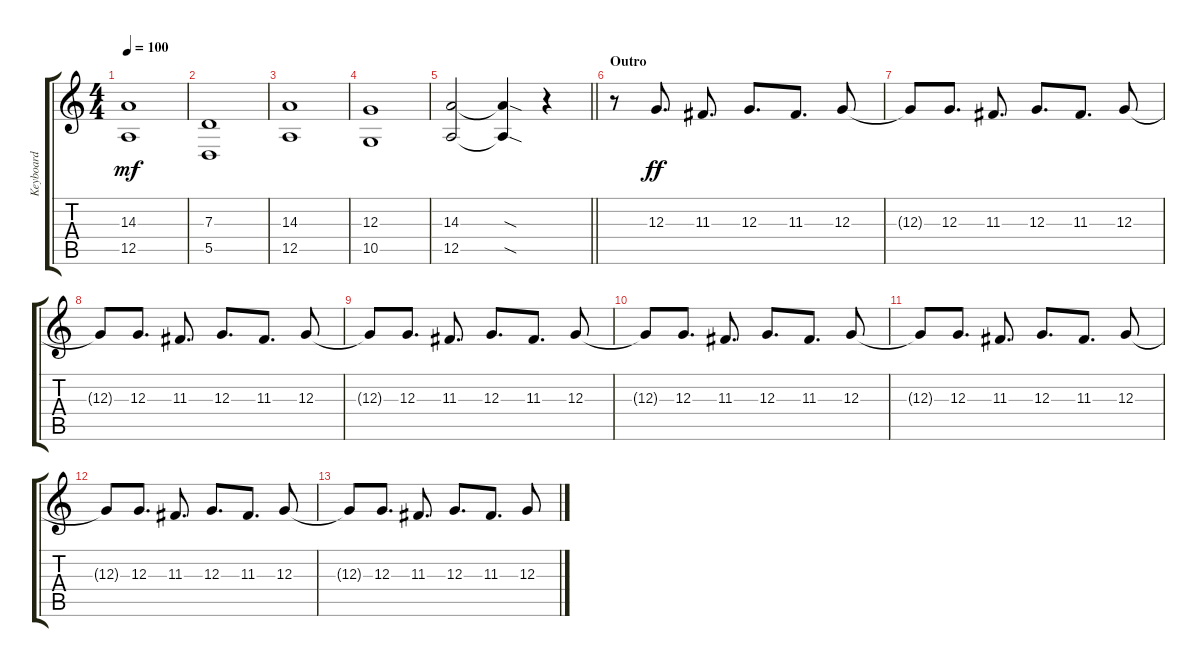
\track ("Keyboard" "Keyboard") {instrument fx7echoes}
\staff {score tabs}
\tuning (E4 B3 G3 D3 A2 E2) {hide}
\ts (4 4)
\tempo 100
\clef g2
\ks c
(14.3 12.5).1{dy mf} |
(7.3 5.5).1 |
(14.3 12.5).1 |
(12.3 10.5).1 |
\barLineRight lightlight
(14.3 12.5).2 (14.3{sod t} 12.5{sod t}).4 r.4 |
\section ("" "Outro")
r.8 12.3.8{d dy ff} 11.3.8{d} 12.3.8{d} 11.3.8{d} 12.3.8 |
12.3{t}.8 12.3.8{d} 11.3.8{d} 12.3.8{d} 11.3.8{d} 12.3.8 |
12.3{t}.8 12.3.8{d} 11.3.8{d} 12.3.8{d} 11.3.8{d} 12.3.8 |
12.3{t}.8 12.3.8{d} 11.3.8{d} 12.3.8{d} 11.3.8{d} 12.3.8 |
12.3{t}.8 12.3.8{d} 11.3.8{d} 12.3.8{d} 11.3.8{d} 12.3.8 |
12.3{t}.8 12.3.8{d} 11.3.8{d} 12.3.8{d} 11.3.8{d} 12.3.8 |
12.3{t}.8 12.3.8{d} 11.3.8{d} 12.3.8{d} 11.3.8{d} 12.3.8 |
12.3{t}.8 12.3.8{d} 11.3.8{d} 12.3.8{d} 11.3.8{d} 12.3.8
